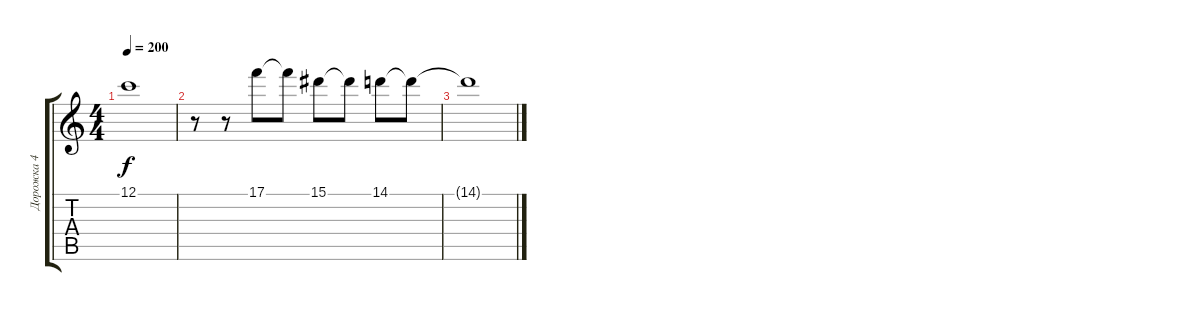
\track ("Дорожка 4" "Дорожка 4") {instrument overdrivenguitar}
\staff {score tabs}
\tuning (C4 G3 Eb3 Bb2 F2 C2) {hide}
\ts (4 4)
\tempo 200
\clef g2
\ks c
12.1{t}.1{dy f} |
r.8 r.8 17.1.8 17.1{t}.8 15.1.8 15.1{t}.8 14.1.8 14.1{t}.8 |
14.1{t}.1
